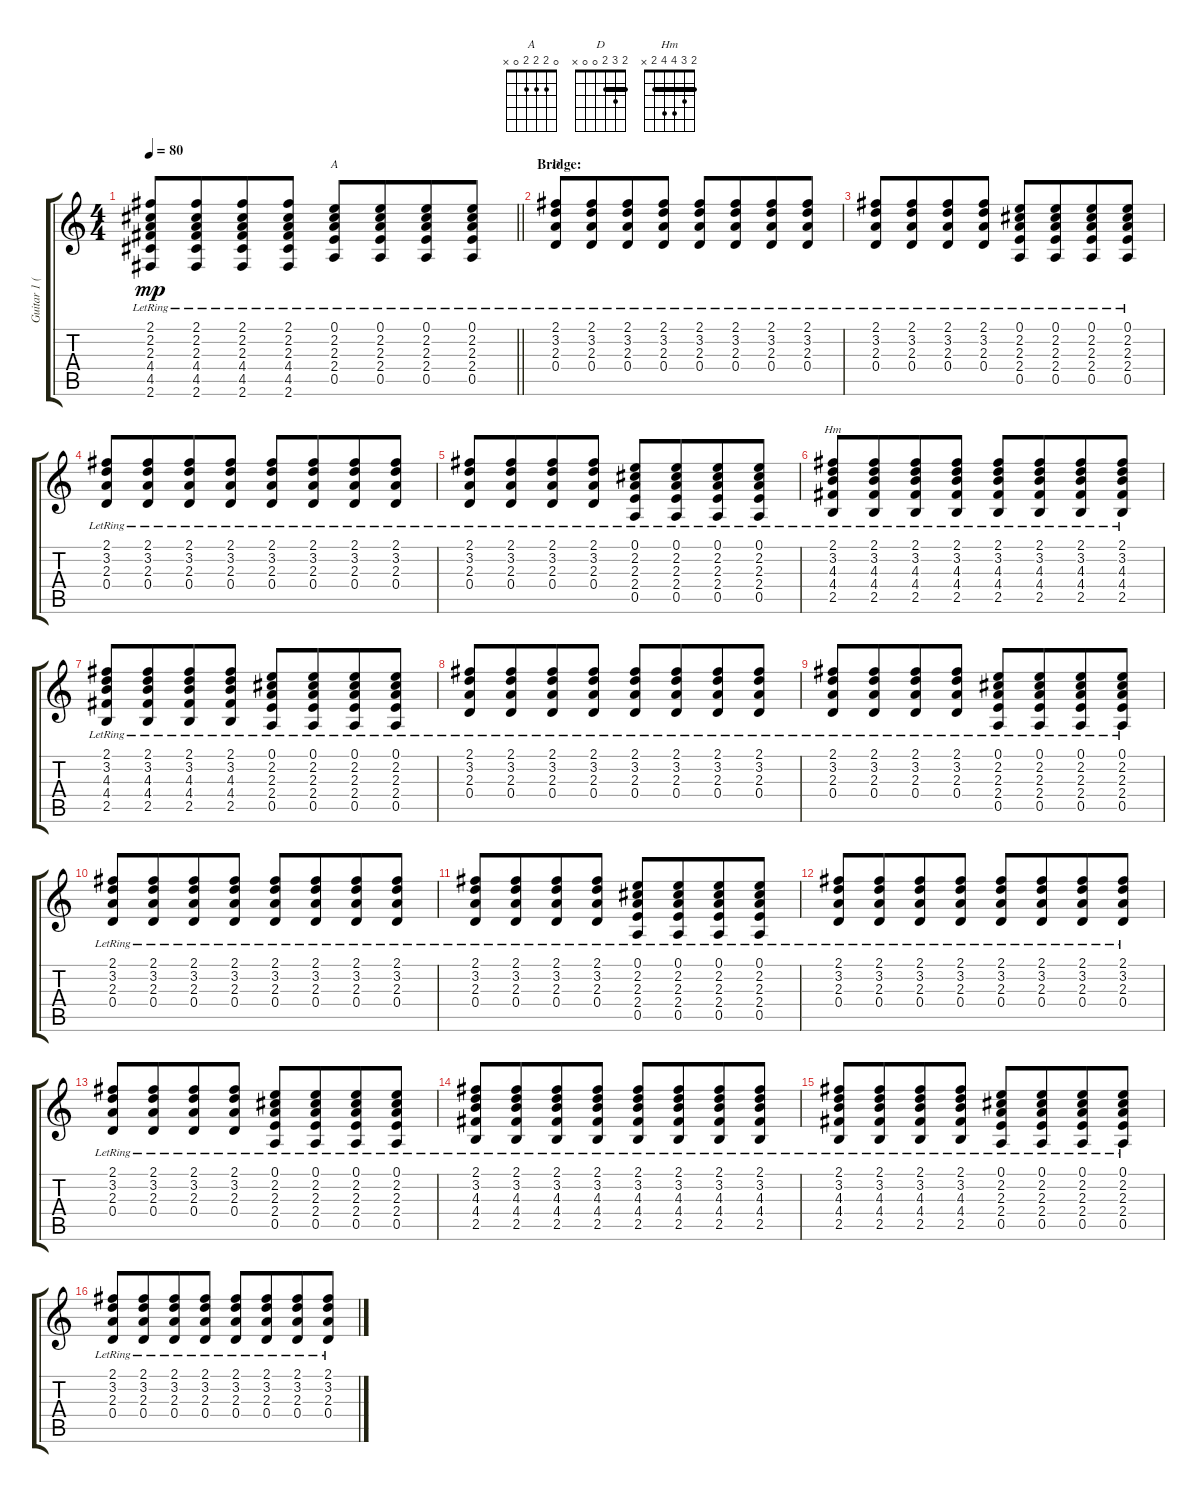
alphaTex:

\track ("Guitar 1 (Acoustic)" "Guitar 1 (") {instrument acousticguitarsteel}
\staff {score tabs}
\tuning (E4 B3 G3 D3 A2 E2) {hide}
\chord ("A" 0 2 2 2 0 x)
\chord ("D" 2 3 2 0 0 x) {barre 2}
\chord ("Hm" 2 3 4 4 2 x) {barre 2}
\ts (4 4)
\tempo 80
\clef g2
\barLineRight lightlight
\ks c
(2.1{lr} 2.2{lr} 2.3{lr} 4.4{lr} 4.5{lr} 2.6{lr}).8{dy mp} (2.1{lr} 2.2{lr} 2.3{lr} 4.4{lr} 4.5{lr} 2.6{lr}).8{beam merge} (2.1{lr} 2.2{lr} 2.3{lr} 4.4{lr} 4.5{lr} 2.6{lr}).8 (2.1{lr} 2.2{lr} 2.3{lr} 4.4{lr} 4.5{lr} 2.6{lr}).8 (0.1{lr} 2.2{lr} 2.3{lr} 2.4{lr} 0.5{lr}).8{ch "A"} (0.1{lr} 2.2{lr} 2.3{lr} 2.4{lr} 0.5{lr}).8{beam merge} (0.1{lr} 2.2{lr} 2.3{lr} 2.4{lr} 0.5{lr}).8 (0.1{lr} 2.2{lr} 2.3{lr} 2.4{lr} 0.5{lr}).8 |
\section ("" "Bridge:")
(2.1{lr} 3.2{lr} 2.3{lr} 0.4{lr}).8{ch "D"} (2.1{lr} 3.2{lr} 2.3{lr} 0.4{lr}).8{beam merge} (2.1{lr} 3.2{lr} 2.3{lr} 0.4{lr}).8 (2.1{lr} 3.2{lr} 2.3{lr} 0.4{lr}).8 (2.1{lr} 3.2{lr} 2.3{lr} 0.4{lr}).8 (2.1{lr} 3.2{lr} 2.3{lr} 0.4{lr}).8{beam merge} (2.1{lr} 3.2{lr} 2.3{lr} 0.4{lr}).8 (2.1{lr} 3.2{lr} 2.3{lr} 0.4{lr}).8 |
(2.1{lr} 3.2{lr} 2.3{lr} 0.4{lr}).8 (2.1{lr} 3.2{lr} 2.3{lr} 0.4{lr}).8{beam merge} (2.1{lr} 3.2{lr} 2.3{lr} 0.4{lr}).8 (2.1{lr} 3.2{lr} 2.3{lr} 0.4{lr}).8 (0.1{lr} 2.2{lr} 2.3{lr} 2.4{lr} 0.5{lr}).8 (0.1{lr} 2.2{lr} 2.3{lr} 2.4{lr} 0.5{lr}).8{beam merge} (0.1{lr} 2.2{lr} 2.3{lr} 2.4{lr} 0.5{lr}).8 (0.1{lr} 2.2{lr} 2.3{lr} 2.4{lr} 0.5{lr}).8 |
(2.1{lr} 3.2{lr} 2.3{lr} 0.4{lr}).8 (2.1{lr} 3.2{lr} 2.3{lr} 0.4{lr}).8{beam merge} (2.1{lr} 3.2{lr} 2.3{lr} 0.4{lr}).8 (2.1{lr} 3.2{lr} 2.3{lr} 0.4{lr}).8 (2.1{lr} 3.2{lr} 2.3{lr} 0.4{lr}).8 (2.1{lr} 3.2{lr} 2.3{lr} 0.4{lr}).8{beam merge} (2.1{lr} 3.2{lr} 2.3{lr} 0.4{lr}).8 (2.1{lr} 3.2{lr} 2.3{lr} 0.4{lr}).8 |
(2.1{lr} 3.2{lr} 2.3{lr} 0.4{lr}).8 (2.1{lr} 3.2{lr} 2.3{lr} 0.4{lr}).8{beam merge} (2.1{lr} 3.2{lr} 2.3{lr} 0.4{lr}).8 (2.1{lr} 3.2{lr} 2.3{lr} 0.4{lr}).8 (0.1{lr} 2.2{lr} 2.3{lr} 2.4{lr} 0.5{lr}).8 (0.1{lr} 2.2{lr} 2.3{lr} 2.4{lr} 0.5{lr}).8{beam merge} (0.1{lr} 2.2{lr} 2.3{lr} 2.4{lr} 0.5{lr}).8 (0.1{lr} 2.2{lr} 2.3{lr} 2.4{lr} 0.5{lr}).8 |
(2.1{lr} 3.2{lr} 4.3{lr} 4.4{lr} 2.5).8{ch "Hm"} (2.1{lr} 3.2{lr} 4.3{lr} 4.4{lr} 2.5).8{beam merge} (2.1{lr} 3.2{lr} 4.3{lr} 4.4{lr} 2.5).8 (2.1{lr} 3.2{lr} 4.3{lr} 4.4{lr} 2.5).8 (2.1{lr} 3.2{lr} 4.3{lr} 4.4{lr} 2.5).8 (2.1{lr} 3.2{lr} 4.3{lr} 4.4{lr} 2.5).8{beam merge} (2.1{lr} 3.2{lr} 4.3{lr} 4.4{lr} 2.5).8 (2.1{lr} 3.2{lr} 4.3{lr} 4.4{lr} 2.5).8 |
(2.1{lr} 3.2{lr} 4.3{lr} 4.4{lr} 2.5).8 (2.1{lr} 3.2{lr} 4.3{lr} 4.4{lr} 2.5).8{beam merge} (2.1{lr} 3.2{lr} 4.3{lr} 4.4{lr} 2.5).8 (2.1{lr} 3.2{lr} 4.3{lr} 4.4{lr} 2.5).8 (0.1{lr} 2.2{lr} 2.3{lr} 2.4{lr} 0.5{lr}).8 (0.1{lr} 2.2{lr} 2.3{lr} 2.4{lr} 0.5{lr}).8{beam merge} (0.1{lr} 2.2{lr} 2.3{lr} 2.4{lr} 0.5{lr}).8 (0.1{lr} 2.2{lr} 2.3{lr} 2.4{lr} 0.5{lr}).8 |
(2.1{lr} 3.2{lr} 2.3{lr} 0.4{lr}).8 (2.1{lr} 3.2{lr} 2.3{lr} 0.4{lr}).8{beam merge} (2.1{lr} 3.2{lr} 2.3{lr} 0.4{lr}).8 (2.1{lr} 3.2{lr} 2.3{lr} 0.4{lr}).8 (2.1{lr} 3.2{lr} 2.3{lr} 0.4{lr}).8 (2.1{lr} 3.2{lr} 2.3{lr} 0.4{lr}).8{beam merge} (2.1{lr} 3.2{lr} 2.3{lr} 0.4{lr}).8 (2.1{lr} 3.2{lr} 2.3{lr} 0.4{lr}).8 |
(2.1{lr} 3.2{lr} 2.3{lr} 0.4{lr}).8 (2.1{lr} 3.2{lr} 2.3{lr} 0.4{lr}).8{beam merge} (2.1{lr} 3.2{lr} 2.3{lr} 0.4{lr}).8 (2.1{lr} 3.2{lr} 2.3{lr} 0.4{lr}).8 (0.1{lr} 2.2{lr} 2.3{lr} 2.4{lr} 0.5{lr}).8 (0.1{lr} 2.2{lr} 2.3{lr} 2.4{lr} 0.5{lr}).8{beam merge} (0.1{lr} 2.2{lr} 2.3{lr} 2.4{lr} 0.5{lr}).8 (0.1{lr} 2.2{lr} 2.3{lr} 2.4{lr} 0.5{lr}).8 |
(2.1{lr} 3.2{lr} 2.3{lr} 0.4{lr}).8 (2.1{lr} 3.2{lr} 2.3{lr} 0.4{lr}).8{beam merge} (2.1{lr} 3.2{lr} 2.3{lr} 0.4{lr}).8 (2.1{lr} 3.2{lr} 2.3{lr} 0.4{lr}).8 (2.1{lr} 3.2{lr} 2.3{lr} 0.4{lr}).8 (2.1{lr} 3.2{lr} 2.3{lr} 0.4{lr}).8{beam merge} (2.1{lr} 3.2{lr} 2.3{lr} 0.4{lr}).8 (2.1{lr} 3.2{lr} 2.3{lr} 0.4{lr}).8 |
(2.1{lr} 3.2{lr} 2.3{lr} 0.4{lr}).8 (2.1{lr} 3.2{lr} 2.3{lr} 0.4{lr}).8{beam merge} (2.1{lr} 3.2{lr} 2.3{lr} 0.4{lr}).8 (2.1{lr} 3.2{lr} 2.3{lr} 0.4{lr}).8 (0.1{lr} 2.2{lr} 2.3{lr} 2.4{lr} 0.5{lr}).8 (0.1{lr} 2.2{lr} 2.3{lr} 2.4{lr} 0.5{lr}).8{beam merge} (0.1{lr} 2.2{lr} 2.3{lr} 2.4{lr} 0.5{lr}).8 (0.1{lr} 2.2{lr} 2.3{lr} 2.4{lr} 0.5{lr}).8 |
(2.1{lr} 3.2{lr} 2.3{lr} 0.4{lr}).8 (2.1{lr} 3.2{lr} 2.3{lr} 0.4{lr}).8{beam merge} (2.1{lr} 3.2{lr} 2.3{lr} 0.4{lr}).8 (2.1{lr} 3.2{lr} 2.3{lr} 0.4{lr}).8 (2.1{lr} 3.2{lr} 2.3{lr} 0.4{lr}).8 (2.1{lr} 3.2{lr} 2.3{lr} 0.4{lr}).8{beam merge} (2.1{lr} 3.2{lr} 2.3{lr} 0.4{lr}).8 (2.1{lr} 3.2{lr} 2.3{lr} 0.4{lr}).8 |
(2.1{lr} 3.2{lr} 2.3{lr} 0.4{lr}).8 (2.1{lr} 3.2{lr} 2.3{lr} 0.4{lr}).8{beam merge} (2.1{lr} 3.2{lr} 2.3{lr} 0.4{lr}).8 (2.1{lr} 3.2{lr} 2.3{lr} 0.4{lr}).8 (0.1{lr} 2.2{lr} 2.3{lr} 2.4{lr} 0.5{lr}).8 (0.1{lr} 2.2{lr} 2.3{lr} 2.4{lr} 0.5{lr}).8{beam merge} (0.1{lr} 2.2{lr} 2.3{lr} 2.4{lr} 0.5{lr}).8 (0.1{lr} 2.2{lr} 2.3{lr} 2.4{lr} 0.5{lr}).8 |
(2.1{lr} 3.2{lr} 4.3{lr} 4.4{lr} 2.5).8 (2.1{lr} 3.2{lr} 4.3{lr} 4.4{lr} 2.5).8{beam merge} (2.1{lr} 3.2{lr} 4.3{lr} 4.4{lr} 2.5).8 (2.1{lr} 3.2{lr} 4.3{lr} 4.4{lr} 2.5).8 (2.1{lr} 3.2{lr} 4.3{lr} 4.4{lr} 2.5).8 (2.1{lr} 3.2{lr} 4.3{lr} 4.4{lr} 2.5).8{beam merge} (2.1{lr} 3.2{lr} 4.3{lr} 4.4{lr} 2.5).8 (2.1{lr} 3.2{lr} 4.3{lr} 4.4{lr} 2.5).8 |
(2.1{lr} 3.2{lr} 4.3{lr} 4.4{lr} 2.5).8 (2.1{lr} 3.2{lr} 4.3{lr} 4.4{lr} 2.5).8{beam merge} (2.1{lr} 3.2{lr} 4.3{lr} 4.4{lr} 2.5).8 (2.1{lr} 3.2{lr} 4.3{lr} 4.4{lr} 2.5).8 (0.1{lr} 2.2{lr} 2.3{lr} 2.4{lr} 0.5{lr}).8 (0.1{lr} 2.2{lr} 2.3{lr} 2.4{lr} 0.5{lr}).8{beam merge} (0.1{lr} 2.2{lr} 2.3{lr} 2.4{lr} 0.5{lr}).8 (0.1{lr} 2.2{lr} 2.3{lr} 2.4{lr} 0.5{lr}).8 |
(2.1{lr} 3.2{lr} 2.3{lr} 0.4{lr}).8 (2.1{lr} 3.2{lr} 2.3{lr} 0.4{lr}).8{beam merge} (2.1{lr} 3.2{lr} 2.3{lr} 0.4{lr}).8 (2.1{lr} 3.2{lr} 2.3{lr} 0.4{lr}).8 (2.1{lr} 3.2{lr} 2.3{lr} 0.4{lr}).8 (2.1{lr} 3.2{lr} 2.3{lr} 0.4{lr}).8{beam merge} (2.1{lr} 3.2{lr} 2.3{lr} 0.4{lr}).8 (2.1{lr} 3.2{lr} 2.3{lr} 0.4{lr}).8
